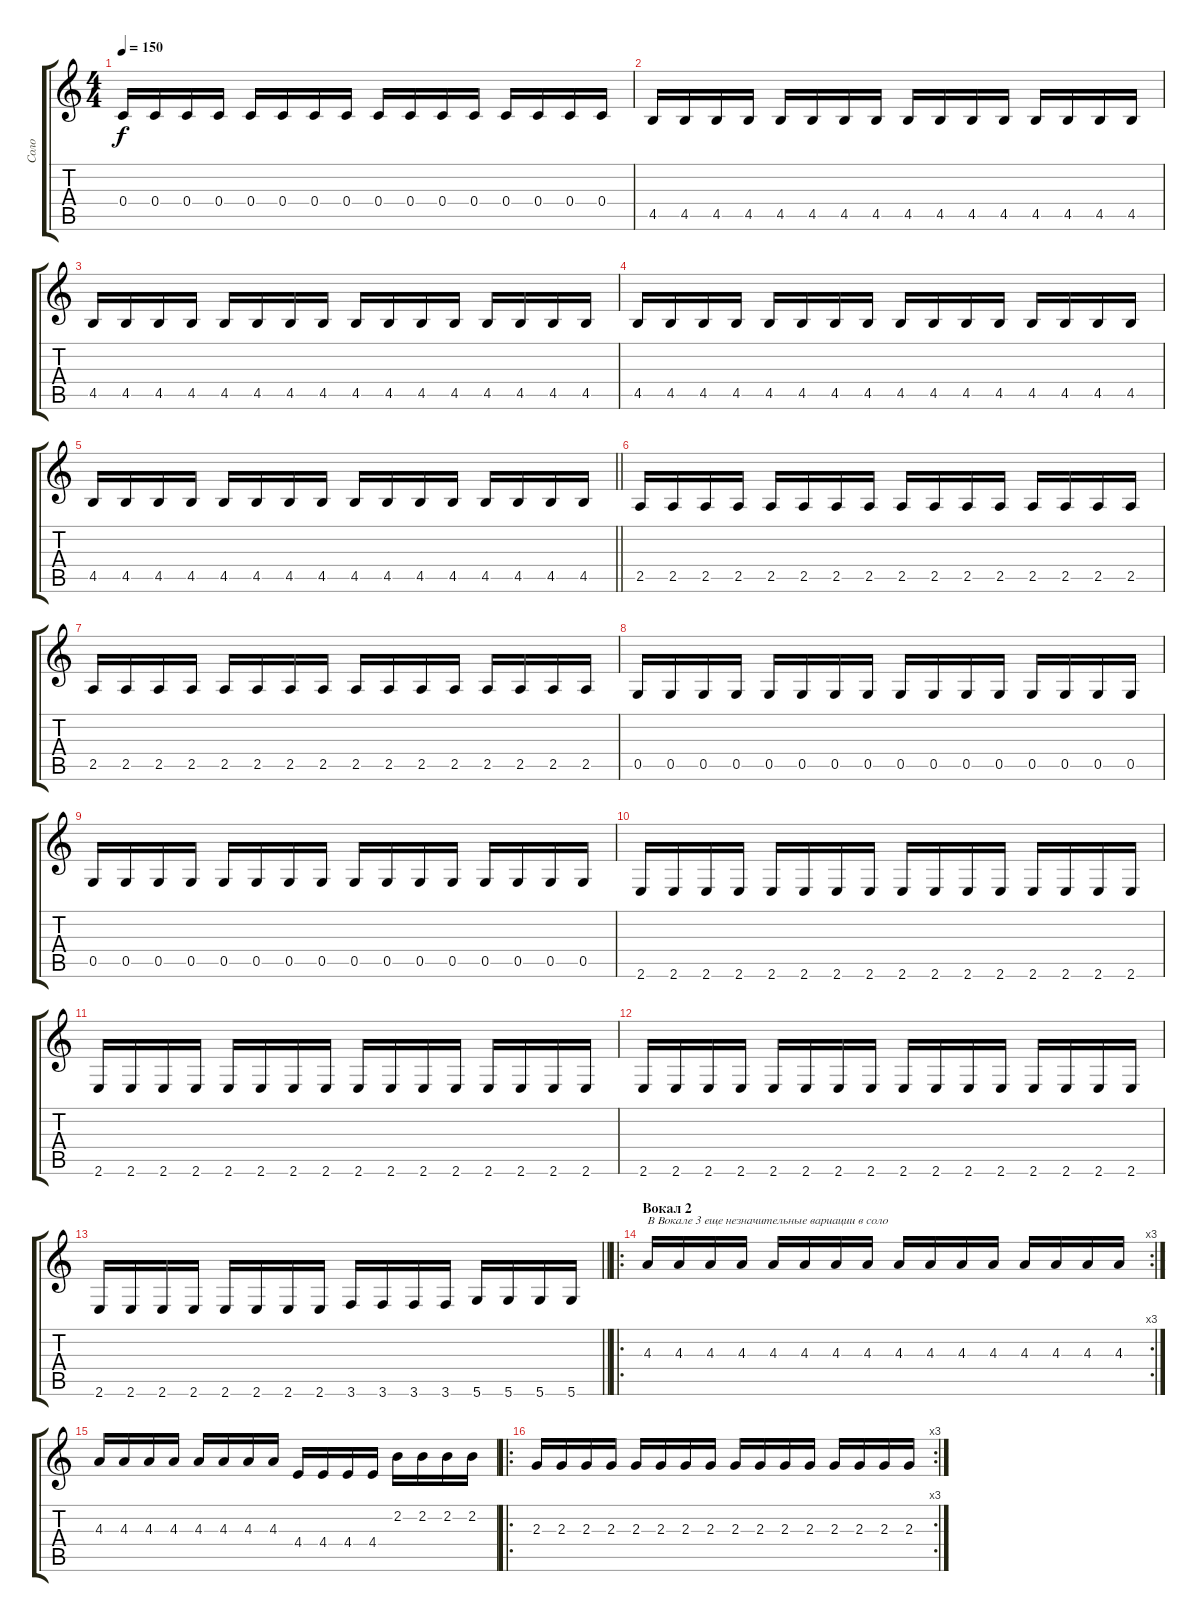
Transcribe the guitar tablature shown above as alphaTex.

\track ("Соло" "Соло") {instrument distortionguitar}
\staff {score tabs}
\tuning (D4 A3 F3 C3 G2 D2) {hide}
\ts (4 4)
\tempo 150
\clef g2
\ks c
0.4.16{dy f} 0.4.16 0.4.16 0.4.16 0.4.16 0.4.16 0.4.16 0.4.16 0.4.16 0.4.16 0.4.16 0.4.16 0.4.16 0.4.16 0.4.16 0.4.16 |
4.5.16 4.5.16 4.5.16 4.5.16 4.5.16 4.5.16 4.5.16 4.5.16 4.5.16 4.5.16 4.5.16 4.5.16 4.5.16 4.5.16 4.5.16 4.5.16 |
4.5.16 4.5.16 4.5.16 4.5.16 4.5.16 4.5.16 4.5.16 4.5.16 4.5.16 4.5.16 4.5.16 4.5.16 4.5.16 4.5.16 4.5.16 4.5.16 |
4.5.16 4.5.16 4.5.16 4.5.16 4.5.16 4.5.16 4.5.16 4.5.16 4.5.16 4.5.16 4.5.16 4.5.16 4.5.16 4.5.16 4.5.16 4.5.16 |
\barLineRight lightlight
4.5.16 4.5.16 4.5.16 4.5.16 4.5.16 4.5.16 4.5.16 4.5.16 4.5.16 4.5.16 4.5.16 4.5.16 4.5.16 4.5.16 4.5.16 4.5.16 |
2.5.16 2.5.16 2.5.16 2.5.16 2.5.16 2.5.16 2.5.16 2.5.16 2.5.16 2.5.16 2.5.16 2.5.16 2.5.16 2.5.16 2.5.16 2.5.16 |
2.5.16 2.5.16 2.5.16 2.5.16 2.5.16 2.5.16 2.5.16 2.5.16 2.5.16 2.5.16 2.5.16 2.5.16 2.5.16 2.5.16 2.5.16 2.5.16 |
0.5.16 0.5.16 0.5.16 0.5.16 0.5.16 0.5.16 0.5.16 0.5.16 0.5.16 0.5.16 0.5.16 0.5.16 0.5.16 0.5.16 0.5.16 0.5.16 |
0.5.16 0.5.16 0.5.16 0.5.16 0.5.16 0.5.16 0.5.16 0.5.16 0.5.16 0.5.16 0.5.16 0.5.16 0.5.16 0.5.16 0.5.16 0.5.16 |
2.6.16 2.6.16 2.6.16 2.6.16 2.6.16 2.6.16 2.6.16 2.6.16 2.6.16 2.6.16 2.6.16 2.6.16 2.6.16 2.6.16 2.6.16 2.6.16 |
2.6.16 2.6.16 2.6.16 2.6.16 2.6.16 2.6.16 2.6.16 2.6.16 2.6.16 2.6.16 2.6.16 2.6.16 2.6.16 2.6.16 2.6.16 2.6.16 |
2.6.16 2.6.16 2.6.16 2.6.16 2.6.16 2.6.16 2.6.16 2.6.16 2.6.16 2.6.16 2.6.16 2.6.16 2.6.16 2.6.16 2.6.16 2.6.16 |
\barLineRight lightlight
2.6.16 2.6.16 2.6.16 2.6.16 2.6.16 2.6.16 2.6.16 2.6.16 3.6.16 3.6.16 3.6.16 3.6.16 5.6.16 5.6.16 5.6.16 5.6.16 |
\ro
\rc 3
\section ("" "Вокал 2")
4.3.16{txt "В Вокале 3 еще незначительные вариации в соло"} 4.3.16 4.3.16 4.3.16 4.3.16 4.3.16 4.3.16 4.3.16 4.3.16 4.3.16 4.3.16 4.3.16 4.3.16 4.3.16 4.3.16 4.3.16 |
4.3.16 4.3.16 4.3.16 4.3.16 4.3.16 4.3.16 4.3.16 4.3.16 4.4.16 4.4.16 4.4.16 4.4.16 2.2.16 2.2.16 2.2.16 2.2.16 |
\ro
\rc 3
2.3.16 2.3.16 2.3.16 2.3.16 2.3.16 2.3.16 2.3.16 2.3.16 2.3.16 2.3.16 2.3.16 2.3.16 2.3.16 2.3.16 2.3.16 2.3.16
